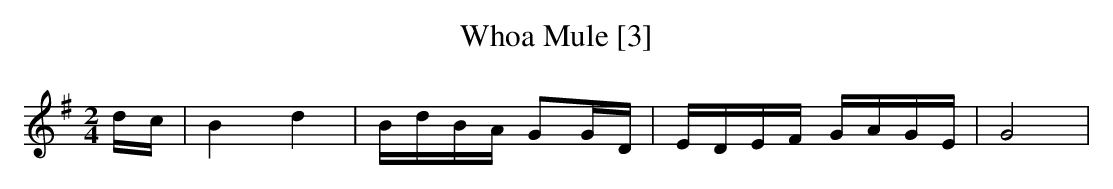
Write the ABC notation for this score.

X:1
T:Whoa Mule [3]
M:2/4
L:1/8
K:G
d/c/|B2d2|B/d/B/A/ GG/D/| E/D/E/F/ G/A/G/E/|G4|...
